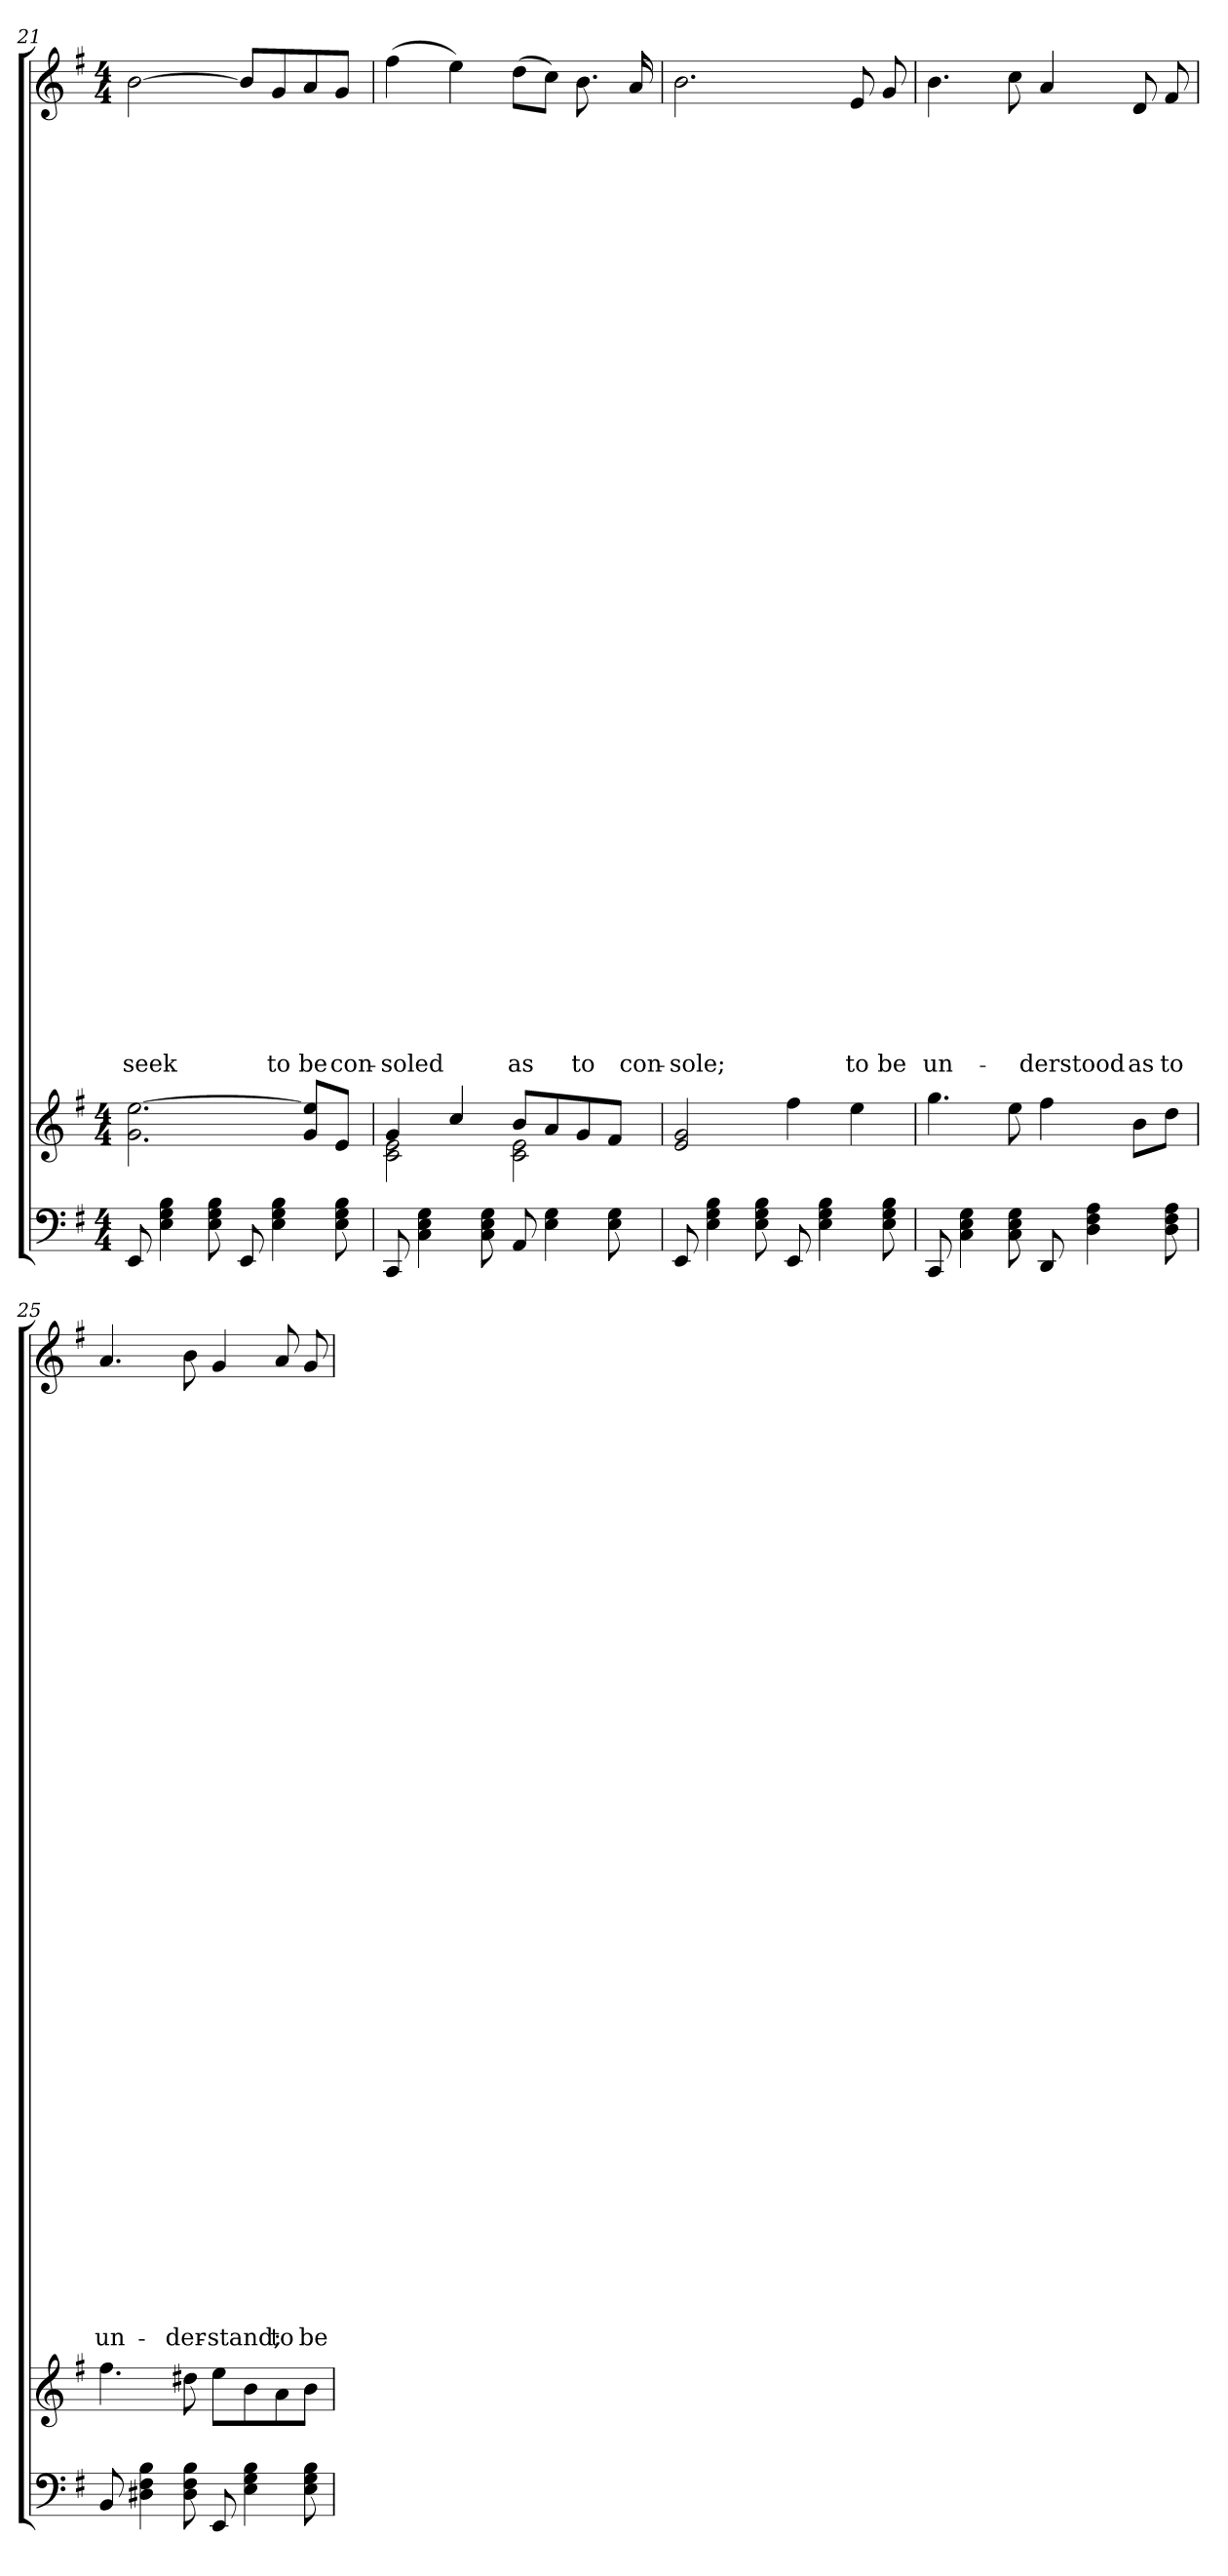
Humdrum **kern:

**kern	**kern	**kern	**text	**text	**text	**text	**text	**text	**text	**text	**text	**text	**text	**text	**text	**text	**text	**text	**text	**text	**text	**text	**text	**text	**text	**text	**text	**text	**text	**text	**text	**text	**text	**text	**text	**text	**text	**text	**text	**text	**text	**text	**text
*part2	*part2	*part1	*part1	*part1	*part1	*part1	*part1	*part1	*part1	*part1	*part1	*part1	*part1	*part1	*part1	*part1	*part1	*part1	*part1	*part1	*part1	*part1	*part1	*part1	*part1	*part1	*part1	*part1	*part1	*part1	*part1	*part1	*part1	*part1	*part1	*part1	*part1	*part1	*part1	*part1	*part1	*part1	*part1
*staff3	*staff2	*staff1	*staff1	*staff1	*staff1	*staff1	*staff1	*staff1	*staff1	*staff1	*staff1	*staff1	*staff1	*staff1	*staff1	*staff1	*staff1	*staff1	*staff1	*staff1	*staff1	*staff1	*staff1	*staff1	*staff1	*staff1	*staff1	*staff1	*staff1	*staff1	*staff1	*staff1	*staff1	*staff1	*staff1	*staff1	*staff1	*staff1	*staff1	*staff1	*staff1	*staff1	*staff1
!!LO:LB:g=z
*clefF4	*clefG2	*clefG2	*	*	*	*	*	*	*	*	*	*	*	*	*	*	*	*	*	*	*	*	*	*	*	*	*	*	*	*	*	*	*	*	*	*	*	*	*	*	*	*	*
*k[f#]	*k[f#]	*k[f#]	*	*	*	*	*	*	*	*	*	*	*	*	*	*	*	*	*	*	*	*	*	*	*	*	*	*	*	*	*	*	*	*	*	*	*	*	*	*	*	*	*
*G:	*G:	*G:	*	*	*	*	*	*	*	*	*	*	*	*	*	*	*	*	*	*	*	*	*	*	*	*	*	*	*	*	*	*	*	*	*	*	*	*	*	*	*	*	*
*M4/4	*M4/4	*M4/4	*	*	*	*	*	*	*	*	*	*	*	*	*	*	*	*	*	*	*	*	*	*	*	*	*	*	*	*	*	*	*	*	*	*	*	*	*	*	*	*	*
=21	=21	=21	=21	=21	=21	=21	=21	=21	=21	=21	=21	=21	=21	=21	=21	=21	=21	=21	=21	=21	=21	=21	=21	=21	=21	=21	=21	=21	=21	=21	=21	=21	=21	=21	=21	=21	=21	=21	=21	=21	=21	=21	=21
*	*^	*	*	*	*	*	*	*	*	*	*	*	*	*	*	*	*	*	*	*	*	*	*	*	*	*	*	*	*	*	*	*	*	*	*	*	*	*	*	*	*	*	*
*	*	*^	*	*	*	*	*	*	*	*	*	*	*	*	*	*	*	*	*	*	*	*	*	*	*	*	*	*	*	*	*	*	*	*	*	*	*	*	*	*	*	*	*	*
!	!	!	!	!	!	!	!	!	!	!	!	!	!	!	!	!	!	!	!	!	!	!	!	!	!	!	!	!	!	!	!	!	!	!	!	!	!	!	!	!	!	!	!	!	!LO:LY:b
8EE/	2.g\ [<2.ee\	1ryy	1ryy	[<2b\	.	.	.	.	.	.	.	.	.	.	.	.	.	.	.	.	.	.	.	.	.	.	.	.	.	.	.	.	.	.	.	.	.	.	.	.	.	.	.	.	seek
4E\ 4G\ 4B\	.	.	.	.	.	.	.	.	.	.	.	.	.	.	.	.	.	.	.	.	.	.	.	.	.	.	.	.	.	.	.	.	.	.	.	.	.	.	.	.	.	.	.	.	.
8E\ 8G\ 8B\	.	.	.	.	.	.	.	.	.	.	.	.	.	.	.	.	.	.	.	.	.	.	.	.	.	.	.	.	.	.	.	.	.	.	.	.	.	.	.	.	.	.	.	.	.
8EE/	.	.	.	8b/L]	.	.	.	.	.	.	.	.	.	.	.	.	.	.	.	.	.	.	.	.	.	.	.	.	.	.	.	.	.	.	.	.	.	.	.	.	.	.	.	.	.
!	!	!	!	!	!	!	!	!	!	!	!	!	!	!	!	!	!	!	!	!	!	!	!	!	!	!	!	!	!	!	!	!	!	!	!	!	!	!	!	!	!	!	!	!	!LO:LY:b
4E\ 4G\ 4B\	.	.	.	8g/	.	.	.	.	.	.	.	.	.	.	.	.	.	.	.	.	.	.	.	.	.	.	.	.	.	.	.	.	.	.	.	.	.	.	.	.	.	.	.	.	to
!	!	!	!	!	!	!	!	!	!	!	!	!	!	!	!	!	!	!	!	!	!	!	!	!	!	!	!	!	!	!	!	!	!	!	!	!	!	!	!	!	!	!	!	!	!LO:LY:b
.	8g/ 8ee/]L	.	.	8a/	.	.	.	.	.	.	.	.	.	.	.	.	.	.	.	.	.	.	.	.	.	.	.	.	.	.	.	.	.	.	.	.	.	.	.	.	.	.	.	.	be
!	!	!	!	!	!	!	!	!	!	!	!	!	!	!	!	!	!	!	!	!	!	!	!	!	!	!	!	!	!	!	!	!	!	!	!	!	!	!	!	!	!	!	!	!	!LO:LY:b
8E\ 8G\ 8B\	8e/J	.	.	8g/J	.	.	.	.	.	.	.	.	.	.	.	.	.	.	.	.	.	.	.	.	.	.	.	.	.	.	.	.	.	.	.	.	.	.	.	.	.	.	.	.	con-
=22	=22	=22	=22	=22	=22	=22	=22	=22	=22	=22	=22	=22	=22	=22	=22	=22	=22	=22	=22	=22	=22	=22	=22	=22	=22	=22	=22	=22	=22	=22	=22	=22	=22	=22	=22	=22	=22	=22	=22	=22	=22	=22	=22	=22	=22
!	!	!	!	!	!	!	!	!	!	!	!	!	!	!	!	!	!	!	!	!	!	!	!	!	!	!	!	!	!	!	!	!	!	!	!	!	!	!	!	!	!	!	!	!	!LO:LY:b
8CC/	4g/	2c\ 2e\	1ryy	(>4ff#\	.	.	.	.	.	.	.	.	.	.	.	.	.	.	.	.	.	.	.	.	.	.	.	.	.	.	.	.	.	.	.	.	.	.	.	.	.	.	.	.	-soled
4C\ 4E\ 4G\	.	.	.	.	.	.	.	.	.	.	.	.	.	.	.	.	.	.	.	.	.	.	.	.	.	.	.	.	.	.	.	.	.	.	.	.	.	.	.	.	.	.	.	.	.
.	4cc/	.	.	4ee\)	.	.	.	.	.	.	.	.	.	.	.	.	.	.	.	.	.	.	.	.	.	.	.	.	.	.	.	.	.	.	.	.	.	.	.	.	.	.	.	.	.
8C\ 8E\ 8G\	.	.	.	.	.	.	.	.	.	.	.	.	.	.	.	.	.	.	.	.	.	.	.	.	.	.	.	.	.	.	.	.	.	.	.	.	.	.	.	.	.	.	.	.	.
!	!	!	!	!	!	!	!	!	!	!	!	!	!	!	!	!	!	!	!	!	!	!	!	!	!	!	!	!	!	!	!	!	!	!	!	!	!	!	!	!	!	!	!	!	!LO:LY:b
8AA/	8b/L	2c\ 2e\	.	(>8dd\L	.	.	.	.	.	.	.	.	.	.	.	.	.	.	.	.	.	.	.	.	.	.	.	.	.	.	.	.	.	.	.	.	.	.	.	.	.	.	.	.	as
4E\ 4G\	8a/	.	.	8cc\J)	.	.	.	.	.	.	.	.	.	.	.	.	.	.	.	.	.	.	.	.	.	.	.	.	.	.	.	.	.	.	.	.	.	.	.	.	.	.	.	.	.
!	!	!	!	!	!	!	!	!	!	!	!	!	!	!	!	!	!	!	!	!	!	!	!	!	!	!	!	!	!	!	!	!	!	!	!	!	!	!	!	!	!	!	!	!	!LO:LY:b
.	8g/	.	.	8.b\	.	.	.	.	.	.	.	.	.	.	.	.	.	.	.	.	.	.	.	.	.	.	.	.	.	.	.	.	.	.	.	.	.	.	.	.	.	.	.	.	to
8E\ 8G\	8f#/J	.	.	.	.	.	.	.	.	.	.	.	.	.	.	.	.	.	.	.	.	.	.	.	.	.	.	.	.	.	.	.	.	.	.	.	.	.	.	.	.	.	.	.	.
!	!	!	!	!	!	!	!	!	!	!	!	!	!	!	!	!	!	!	!	!	!	!	!	!	!	!	!	!	!	!	!	!	!	!	!	!	!	!	!	!	!	!	!	!	!LO:LY:b
.	.	.	.	16a/	.	.	.	.	.	.	.	.	.	.	.	.	.	.	.	.	.	.	.	.	.	.	.	.	.	.	.	.	.	.	.	.	.	.	.	.	.	.	.	.	con-
=23	=23	=23	=23	=23	=23	=23	=23	=23	=23	=23	=23	=23	=23	=23	=23	=23	=23	=23	=23	=23	=23	=23	=23	=23	=23	=23	=23	=23	=23	=23	=23	=23	=23	=23	=23	=23	=23	=23	=23	=23	=23	=23	=23	=23	=23
!	!	!	!	!	!	!	!	!	!	!	!	!	!	!	!	!	!	!	!	!	!	!	!	!	!	!	!	!	!	!	!	!	!	!	!	!	!	!	!	!	!	!	!	!	!LO:LY:b
8EE/	2e/ 2g/	1ryy	1ryy	2.b\	.	.	.	.	.	.	.	.	.	.	.	.	.	.	.	.	.	.	.	.	.	.	.	.	.	.	.	.	.	.	.	.	.	.	.	.	.	.	.	.	-sole;
4E\ 4G\ 4B\	.	.	.	.	.	.	.	.	.	.	.	.	.	.	.	.	.	.	.	.	.	.	.	.	.	.	.	.	.	.	.	.	.	.	.	.	.	.	.	.	.	.	.	.	.
8E\ 8G\ 8B\	.	.	.	.	.	.	.	.	.	.	.	.	.	.	.	.	.	.	.	.	.	.	.	.	.	.	.	.	.	.	.	.	.	.	.	.	.	.	.	.	.	.	.	.	.
8EE/	4ff#\	.	.	.	.	.	.	.	.	.	.	.	.	.	.	.	.	.	.	.	.	.	.	.	.	.	.	.	.	.	.	.	.	.	.	.	.	.	.	.	.	.	.	.	.
4E\ 4G\ 4B\	.	.	.	.	.	.	.	.	.	.	.	.	.	.	.	.	.	.	.	.	.	.	.	.	.	.	.	.	.	.	.	.	.	.	.	.	.	.	.	.	.	.	.	.	.
!	!	!	!	!	!	!	!	!	!	!	!	!	!	!	!	!	!	!	!	!	!	!	!	!	!	!	!	!	!	!	!	!	!	!	!	!	!	!	!	!	!	!	!	!	!LO:LY:b
.	4ee\	.	.	8e/	.	.	.	.	.	.	.	.	.	.	.	.	.	.	.	.	.	.	.	.	.	.	.	.	.	.	.	.	.	.	.	.	.	.	.	.	.	.	.	.	to
!	!	!	!	!	!	!	!	!	!	!	!	!	!	!	!	!	!	!	!	!	!	!	!	!	!	!	!	!	!	!	!	!	!	!	!	!	!	!	!	!	!	!	!	!	!LO:LY:b
8E\ 8G\ 8B\	.	.	.	8g/	.	.	.	.	.	.	.	.	.	.	.	.	.	.	.	.	.	.	.	.	.	.	.	.	.	.	.	.	.	.	.	.	.	.	.	.	.	.	.	.	be
=24	=24	=24	=24	=24	=24	=24	=24	=24	=24	=24	=24	=24	=24	=24	=24	=24	=24	=24	=24	=24	=24	=24	=24	=24	=24	=24	=24	=24	=24	=24	=24	=24	=24	=24	=24	=24	=24	=24	=24	=24	=24	=24	=24	=24	=24
!	!	!	!	!	!	!	!	!	!	!	!	!	!	!	!	!	!	!	!	!	!	!	!	!	!	!	!	!	!	!	!	!	!	!	!	!	!	!	!	!	!	!	!	!	!LO:LY:b
8CC/	4.gg\	1ryy	1ryy	4.b\	.	.	.	.	.	.	.	.	.	.	.	.	.	.	.	.	.	.	.	.	.	.	.	.	.	.	.	.	.	.	.	.	.	.	.	.	.	.	.	.	un-
4C\ 4E\ 4G\	.	.	.	.	.	.	.	.	.	.	.	.	.	.	.	.	.	.	.	.	.	.	.	.	.	.	.	.	.	.	.	.	.	.	.	.	.	.	.	.	.	.	.	.	.
8C\ 8E\ 8G\	8ee\	.	.	8cc\	.	.	.	.	.	.	.	.	.	.	.	.	.	.	.	.	.	.	.	.	.	.	.	.	.	.	.	.	.	.	.	.	.	.	.	.	.	.	.	.	.
!	!	!	!	!	!	!	!	!	!	!	!	!	!	!	!	!	!	!	!	!	!	!	!	!	!	!	!	!	!	!	!	!	!	!	!	!	!	!	!	!	!	!	!	!	!LO:LY:b
8DD/	4ff#\	.	.	4a/	.	.	.	.	.	.	.	.	.	.	.	.	.	.	.	.	.	.	.	.	.	.	.	.	.	.	.	.	.	.	.	.	.	.	.	.	.	.	.	.	-der­stood
4D\ 4F#\ 4A\	.	.	.	.	.	.	.	.	.	.	.	.	.	.	.	.	.	.	.	.	.	.	.	.	.	.	.	.	.	.	.	.	.	.	.	.	.	.	.	.	.	.	.	.	.
!	!	!	!	!	!	!	!	!	!	!	!	!	!	!	!	!	!	!	!	!	!	!	!	!	!	!	!	!	!	!	!	!	!	!	!	!	!	!	!	!	!	!	!	!	!LO:LY:b
.	8b\L	.	.	8d/	.	.	.	.	.	.	.	.	.	.	.	.	.	.	.	.	.	.	.	.	.	.	.	.	.	.	.	.	.	.	.	.	.	.	.	.	.	.	.	.	as
!	!	!	!	!	!	!	!	!	!	!	!	!	!	!	!	!	!	!	!	!	!	!	!	!	!	!	!	!	!	!	!	!	!	!	!	!	!	!	!	!	!	!	!	!	!LO:LY:b
8D\ 8F#\ 8A\	8dd\J	.	.	8f#/	.	.	.	.	.	.	.	.	.	.	.	.	.	.	.	.	.	.	.	.	.	.	.	.	.	.	.	.	.	.	.	.	.	.	.	.	.	.	.	.	to
!!LO:LB:g=z
=25	=25	=25	=25	=25	=25	=25	=25	=25	=25	=25	=25	=25	=25	=25	=25	=25	=25	=25	=25	=25	=25	=25	=25	=25	=25	=25	=25	=25	=25	=25	=25	=25	=25	=25	=25	=25	=25	=25	=25	=25	=25	=25	=25	=25	=25
!	!	!	!	!	!	!	!	!	!	!	!	!	!	!	!	!	!	!	!	!	!	!	!	!	!	!	!	!	!	!	!	!	!	!	!	!	!	!	!	!	!	!	!	!	!LO:LY:b
8BB/	4.ff#\	1ryy	1ryy	4.a/	.	.	.	.	.	.	.	.	.	.	.	.	.	.	.	.	.	.	.	.	.	.	.	.	.	.	.	.	.	.	.	.	.	.	.	.	.	.	.	.	un-
4D#X\ 4F#\ 4B\	.	.	.	.	.	.	.	.	.	.	.	.	.	.	.	.	.	.	.	.	.	.	.	.	.	.	.	.	.	.	.	.	.	.	.	.	.	.	.	.	.	.	.	.	.
!	!	!	!	!	!	!	!	!	!	!	!	!	!	!	!	!	!	!	!	!	!	!	!	!	!	!	!	!	!	!	!	!	!	!	!	!	!	!	!	!	!	!	!	!	!LO:LY:b
8D#i\ 8F#\ 8B\	8dd#X\	.	.	8b\	.	.	.	.	.	.	.	.	.	.	.	.	.	.	.	.	.	.	.	.	.	.	.	.	.	.	.	.	.	.	.	.	.	.	.	.	.	.	.	.	-der-
!	!	!	!	!	!	!	!	!	!	!	!	!	!	!	!	!	!	!	!	!	!	!	!	!	!	!	!	!	!	!	!	!	!	!	!	!	!	!	!	!	!	!	!	!	!LO:LY:b
8EE/	8ee\L	.	.	4g/	.	.	.	.	.	.	.	.	.	.	.	.	.	.	.	.	.	.	.	.	.	.	.	.	.	.	.	.	.	.	.	.	.	.	.	.	.	.	.	.	-stand;
4E\ 4G\ 4B\	8b\	.	.	.	.	.	.	.	.	.	.	.	.	.	.	.	.	.	.	.	.	.	.	.	.	.	.	.	.	.	.	.	.	.	.	.	.	.	.	.	.	.	.	.	.
!	!	!	!	!	!	!	!	!	!	!	!	!	!	!	!	!	!	!	!	!	!	!	!	!	!	!	!	!	!	!	!	!	!	!	!	!	!	!	!	!	!	!	!	!	!LO:LY:b
.	8a\	.	.	8a/	.	.	.	.	.	.	.	.	.	.	.	.	.	.	.	.	.	.	.	.	.	.	.	.	.	.	.	.	.	.	.	.	.	.	.	.	.	.	.	.	to
!	!	!	!	!	!	!	!	!	!	!	!	!	!	!	!	!	!	!	!	!	!	!	!	!	!	!	!	!	!	!	!	!	!	!	!	!	!	!	!	!	!	!	!	!	!LO:LY:b
8E\ 8G\ 8B\	8b\J	.	.	8g/	.	.	.	.	.	.	.	.	.	.	.	.	.	.	.	.	.	.	.	.	.	.	.	.	.	.	.	.	.	.	.	.	.	.	.	.	.	.	.	.	be
*	*v	*v	*v	*	*	*	*	*	*	*	*	*	*	*	*	*	*	*	*	*	*	*	*	*	*	*	*	*	*	*	*	*	*	*	*	*	*	*	*	*	*	*	*	*	*
=	=	=	=	=	=	=	=	=	=	=	=	=	=	=	=	=	=	=	=	=	=	=	=	=	=	=	=	=	=	=	=	=	=	=	=	=	=	=	=	=	=	=	=
*-	*-	*-	*-	*-	*-	*-	*-	*-	*-	*-	*-	*-	*-	*-	*-	*-	*-	*-	*-	*-	*-	*-	*-	*-	*-	*-	*-	*-	*-	*-	*-	*-	*-	*-	*-	*-	*-	*-	*-	*-	*-	*-	*-
